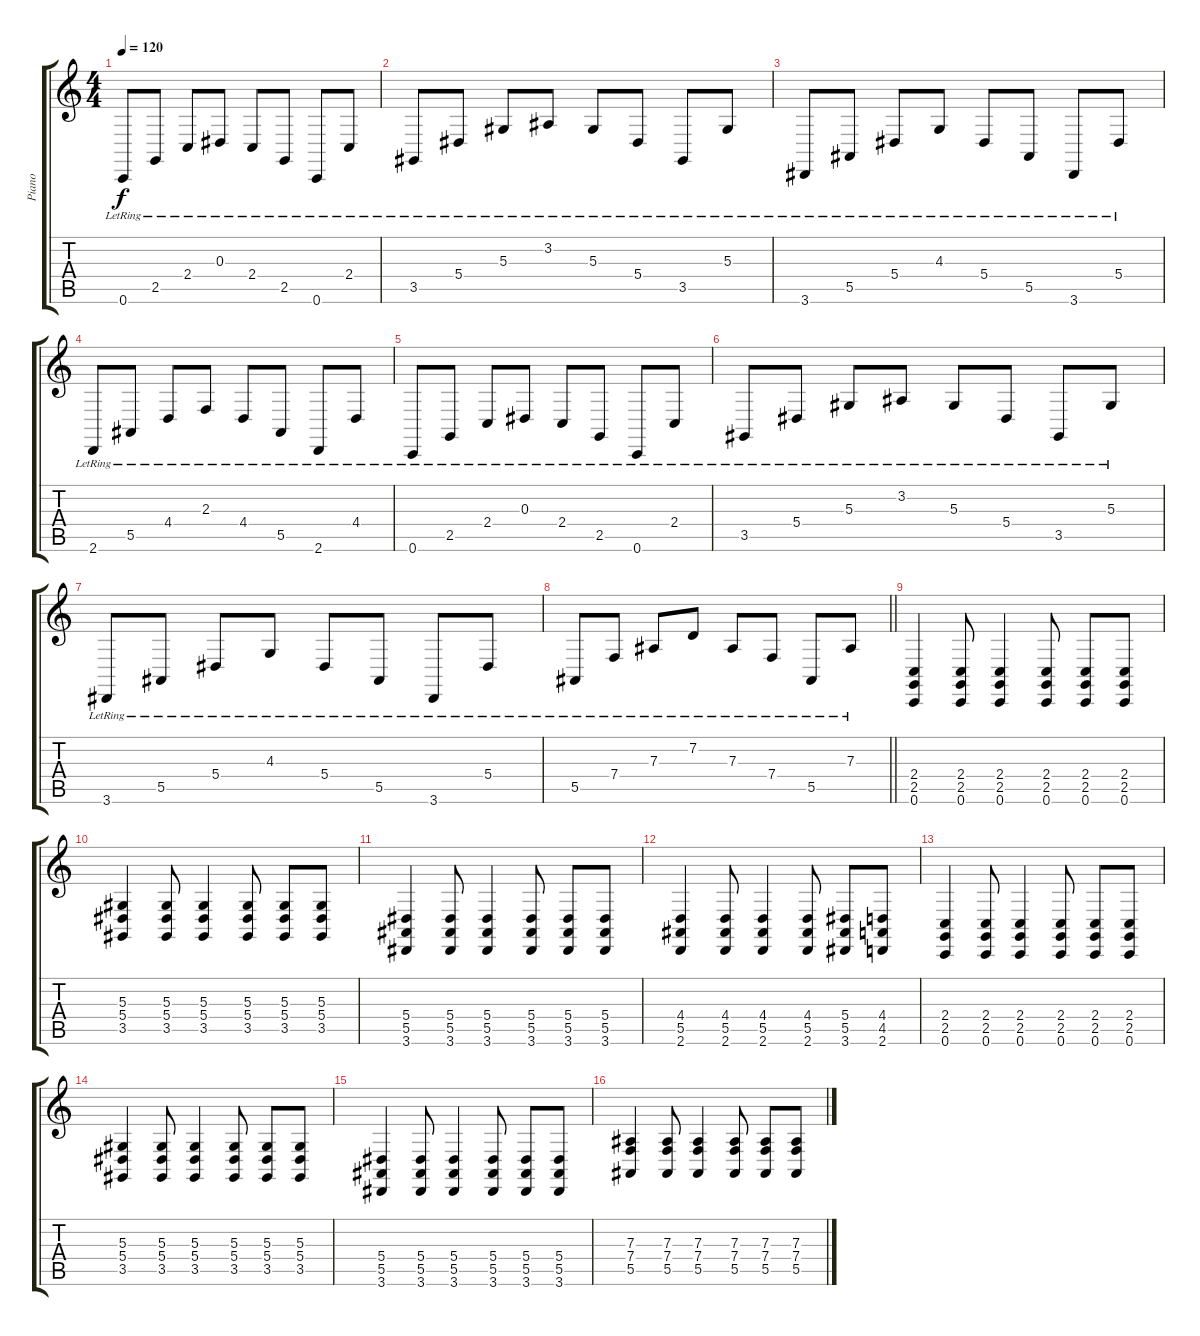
\track ("Piano" "Piano") {instrument brightacousticpiano}
\staff {score tabs}
\tuning (C4 G3 Eb3 Bb2 F2 C2) {hide}
\ts (4 4)
\tempo 120
\clef g2
\ks c
0.6{lr}.8{dy f} 2.5{lr}.8 2.4{lr}.8 0.3{lr}.8 2.4{lr}.8 2.5{lr}.8 0.6{lr}.8 2.4{lr}.8 |
3.5{lr}.8 5.4{lr}.8 5.3{lr}.8 3.2{lr}.8 5.3{lr}.8 5.4{lr}.8 3.5{lr}.8 5.3{lr}.8 |
3.6{lr}.8 5.5{lr}.8 5.4{lr}.8 4.3{lr}.8 5.4{lr}.8 5.5{lr}.8 3.6{lr}.8 5.4{lr}.8 |
2.6{lr}.8 5.5{lr}.8 4.4{lr}.8 2.3{lr}.8 4.4{lr}.8 5.5{lr}.8 2.6{lr}.8 4.4{lr}.8 |
0.6{lr}.8 2.5{lr}.8 2.4{lr}.8 0.3{lr}.8 2.4{lr}.8 2.5{lr}.8 0.6{lr}.8 2.4{lr}.8 |
3.5{lr}.8 5.4{lr}.8 5.3{lr}.8 3.2{lr}.8 5.3{lr}.8 5.4{lr}.8 3.5{lr}.8 5.3{lr}.8 |
3.6{lr}.8 5.5{lr}.8 5.4{lr}.8 4.3{lr}.8 5.4{lr}.8 5.5{lr}.8 3.6{lr}.8 5.4{lr}.8 |
\barLineRight lightlight
5.5{lr}.8 7.4{lr}.8 7.3{lr}.8 7.2{lr}.8 7.3{lr}.8 7.4{lr}.8 5.5{lr}.8 7.3{lr}.8 |
(2.4 2.5 0.6).4 (2.4 2.5 0.6).8 (2.4 2.5 0.6).4 (2.4 2.5 0.6).8 (2.4 2.5 0.6).8 (2.4 2.5 0.6).8 |
(5.3 5.4 3.5).4 (5.3 5.4 3.5).8 (5.3 5.4 3.5).4 (5.3 5.4 3.5).8 (5.3 5.4 3.5).8 (5.3 5.4 3.5).8 |
(5.4 5.5 3.6).4 (5.4 5.5 3.6).8 (5.4 5.5 3.6).4 (5.4 5.5 3.6).8 (5.4 5.5 3.6).8 (5.4 5.5 3.6).8 |
(4.4 5.5 2.6).4 (4.4 5.5 2.6).8 (4.4 5.5 2.6).4 (4.4 5.5 2.6).8 (5.4 5.5 3.6).8 (4.4 4.5 2.6).8 |
(2.4 2.5 0.6).4 (2.4 2.5 0.6).8 (2.4 2.5 0.6).4 (2.4 2.5 0.6).8 (2.4 2.5 0.6).8 (2.4 2.5 0.6).8 |
(5.3 5.4 3.5).4 (5.3 5.4 3.5).8 (5.3 5.4 3.5).4 (5.3 5.4 3.5).8 (5.3 5.4 3.5).8 (5.3 5.4 3.5).8 |
(5.4 5.5 3.6).4 (5.4 5.5 3.6).8 (5.4 5.5 3.6).4 (5.4 5.5 3.6).8 (5.4 5.5 3.6).8 (5.4 5.5 3.6).8 |
(7.3 7.4 5.5).4 (7.3 7.4 5.5).8 (7.3 7.4 5.5).4 (7.3 7.4 5.5).8 (7.3 7.4 5.5).8 (7.3 7.4 5.5).8
